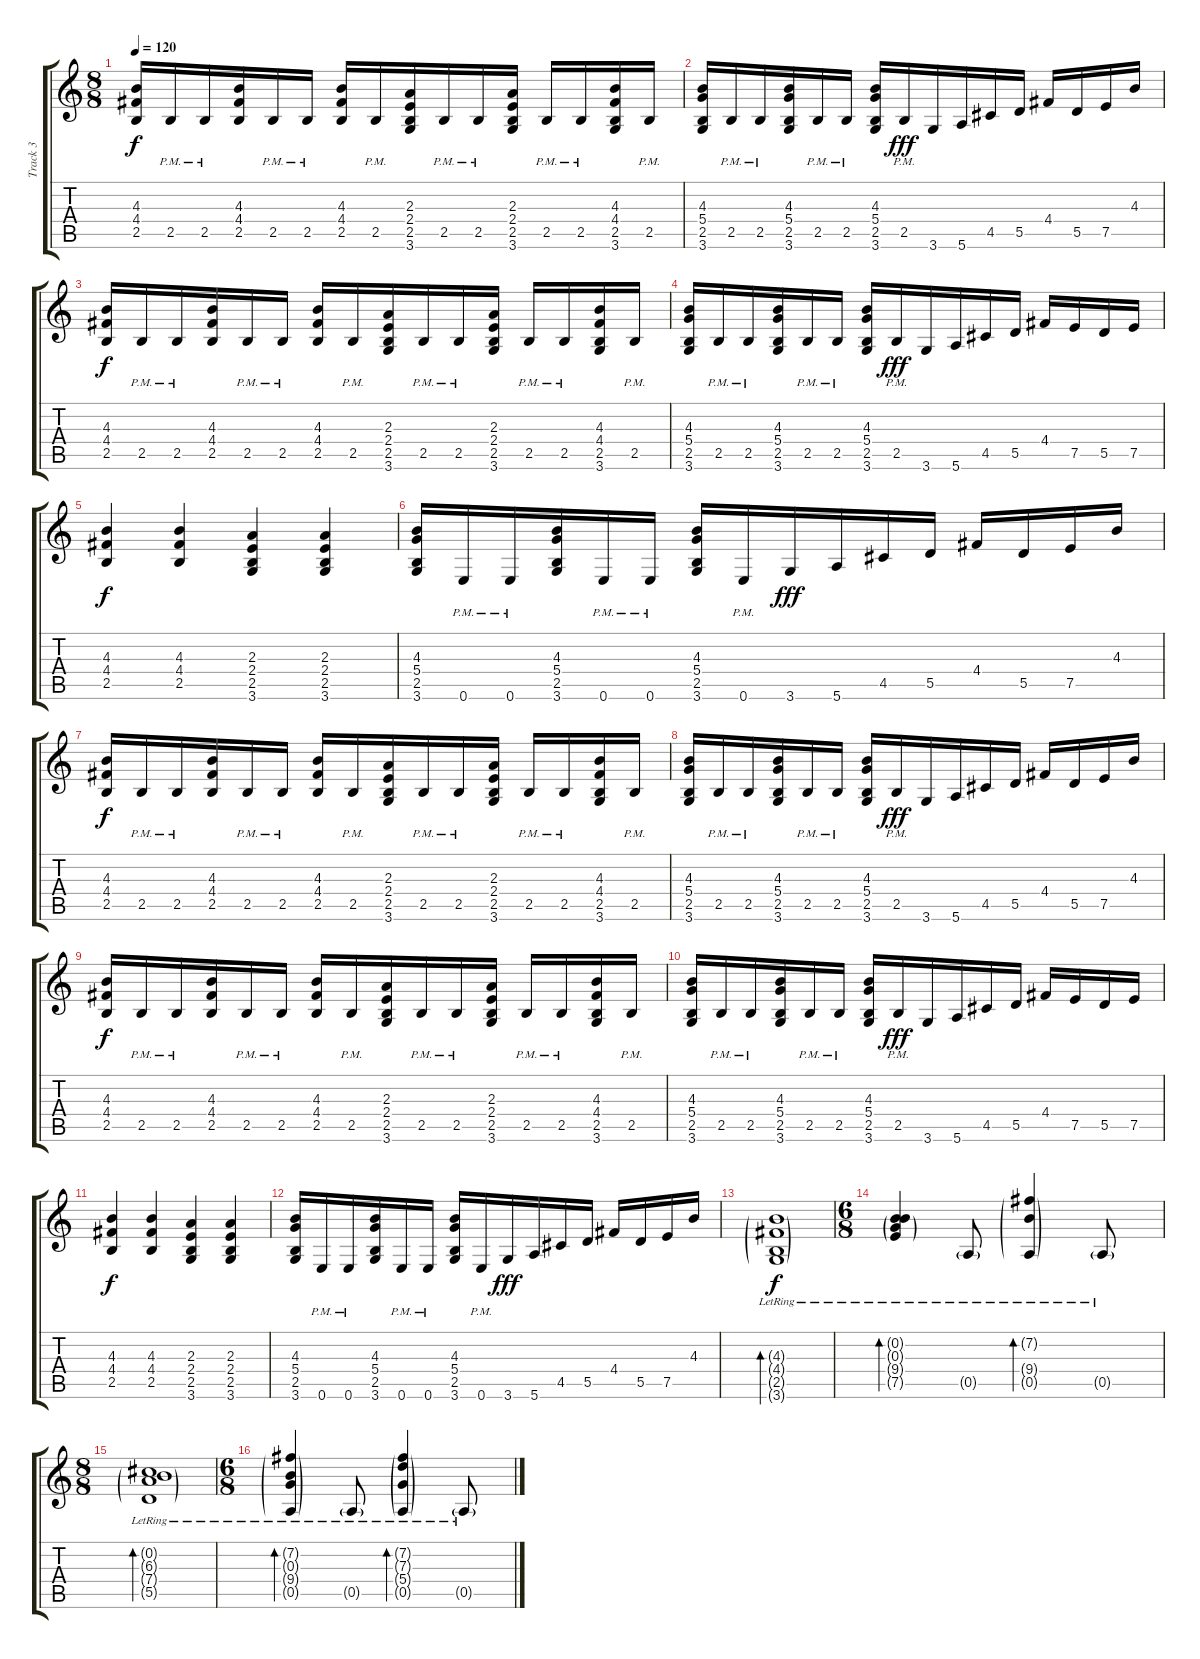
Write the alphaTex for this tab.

\track ("Track 3" "Track 3") {instrument distortionguitar}
\staff {score tabs}
\tuning (E4 B3 G3 D3 A2 E2) {hide}
\ts (8 8)
\tempo 120
\clef g2
\ks c
(4.3 4.4 2.5).16{dy f} 2.5{pm}.16 2.5{pm}.16 (4.3 4.4 2.5).16 2.5{pm}.16 2.5{pm}.16 (4.3 4.4 2.5).16 2.5{pm}.16 (2.3 2.4 2.5 3.6).16 2.5{pm}.16 2.5{pm}.16 (2.3 2.4 2.5 3.6).16 2.5{pm}.16 2.5{pm}.16 (4.3 4.4 2.5 3.6).16 2.5{pm}.16 |
(4.3 5.4 2.5 3.6).16 2.5{pm}.16 2.5{pm}.16 (4.3 5.4 2.5 3.6).16 2.5{pm}.16 2.5{pm}.16 (4.3 5.4 2.5 3.6).16 2.5{pm}.16{dy fff} 3.6.16 5.6.16 4.5.16 5.5.16 4.4.16 5.5.16 7.5.16 4.3.16 |
(4.3 4.4 2.5).16{dy f} 2.5{pm}.16 2.5{pm}.16 (4.3 4.4 2.5).16 2.5{pm}.16 2.5{pm}.16 (4.3 4.4 2.5).16 2.5{pm}.16 (2.3 2.4 2.5 3.6).16 2.5{pm}.16 2.5{pm}.16 (2.3 2.4 2.5 3.6).16 2.5{pm}.16 2.5{pm}.16 (4.3 4.4 2.5 3.6).16 2.5{pm}.16 |
(4.3 5.4 2.5 3.6).16 2.5{pm}.16 2.5{pm}.16 (4.3 5.4 2.5 3.6).16 2.5{pm}.16 2.5{pm}.16 (4.3 5.4 2.5 3.6).16 2.5{pm}.16{dy fff} 3.6.16 5.6.16 4.5.16 5.5.16 4.4.16 7.5.16 5.5.16 7.5.16 |
(4.3 4.4 2.5).4{dy f} (4.3 4.4 2.5).4 (2.3 2.4 2.5 3.6).4 (2.3 2.4 2.5 3.6).4 |
(4.3 5.4 2.5 3.6).16 0.6{pm}.16 0.6{pm}.16 (4.3 5.4 2.5 3.6).16 0.6{pm}.16 0.6{pm}.16 (4.3 5.4 2.5 3.6).16 0.6{pm}.16 3.6.16{dy fff} 5.6.16 4.5.16 5.5.16 4.4.16 5.5.16 7.5.16 4.3.16 |
(4.3 4.4 2.5).16{dy f} 2.5{pm}.16 2.5{pm}.16 (4.3 4.4 2.5).16 2.5{pm}.16 2.5{pm}.16 (4.3 4.4 2.5).16 2.5{pm}.16 (2.3 2.4 2.5 3.6).16 2.5{pm}.16 2.5{pm}.16 (2.3 2.4 2.5 3.6).16 2.5{pm}.16 2.5{pm}.16 (4.3 4.4 2.5 3.6).16 2.5{pm}.16 |
(4.3 5.4 2.5 3.6).16 2.5{pm}.16 2.5{pm}.16 (4.3 5.4 2.5 3.6).16 2.5{pm}.16 2.5{pm}.16 (4.3 5.4 2.5 3.6).16 2.5{pm}.16{dy fff} 3.6.16 5.6.16 4.5.16 5.5.16 4.4.16 5.5.16 7.5.16 4.3.16 |
(4.3 4.4 2.5).16{dy f} 2.5{pm}.16 2.5{pm}.16 (4.3 4.4 2.5).16 2.5{pm}.16 2.5{pm}.16 (4.3 4.4 2.5).16 2.5{pm}.16 (2.3 2.4 2.5 3.6).16 2.5{pm}.16 2.5{pm}.16 (2.3 2.4 2.5 3.6).16 2.5{pm}.16 2.5{pm}.16 (4.3 4.4 2.5 3.6).16 2.5{pm}.16 |
(4.3 5.4 2.5 3.6).16 2.5{pm}.16 2.5{pm}.16 (4.3 5.4 2.5 3.6).16 2.5{pm}.16 2.5{pm}.16 (4.3 5.4 2.5 3.6).16 2.5{pm}.16{dy fff} 3.6.16 5.6.16 4.5.16 5.5.16 4.4.16 7.5.16 5.5.16 7.5.16 |
(4.3 4.4 2.5).4{dy f} (4.3 4.4 2.5).4 (2.3 2.4 2.5 3.6).4 (2.3 2.4 2.5 3.6).4 |
(4.3 5.4 2.5 3.6).16 0.6{pm}.16 0.6{pm}.16 (4.3 5.4 2.5 3.6).16 0.6{pm}.16 0.6{pm}.16 (4.3 5.4 2.5 3.6).16 0.6{pm}.16 3.6.16{dy fff} 5.6.16 4.5.16 5.5.16 4.4.16 5.5.16 7.5.16 4.3.16 |
(4.3{g lr} 4.4{g lr} 2.5{g lr} 3.6{g lr}).1{bd 480 dy f instrument electricguitarjazz} |
\ts (6 8)
(0.2{g lr} 0.3{g lr} 9.4{g lr} 7.5{g lr}).4{bd 480 instrument electricguitarjazz} 0.5{g lr}.8 (7.2{g lr} 9.4{g lr} 0.5{g lr}).4{bd 480} 0.5{g lr}.8 |
\ts (8 8)
(0.2{g lr} 6.3{g lr} 7.4{g lr} 5.5{g lr}).1{bd 480} |
\ts (6 8)
(7.2{g lr} 0.3{g lr} 9.4{g lr} 0.5{g lr}).4{bd 480 instrument electricguitarjazz} 0.5{g lr}.8 (7.2{g lr} 7.3{g lr} 5.4{g lr} 0.5{g lr}).4{bd 480} 0.5{g lr}.8
